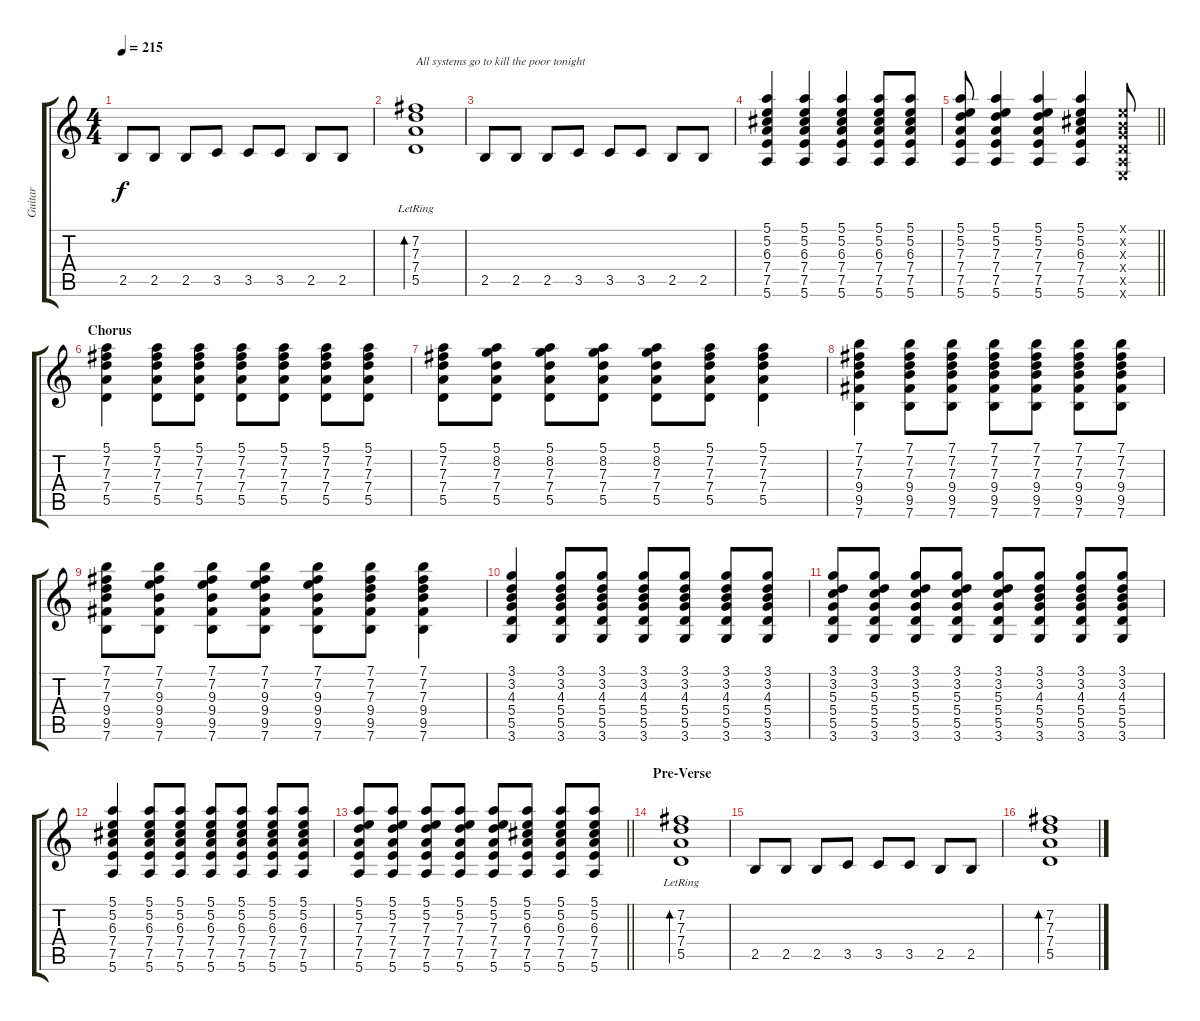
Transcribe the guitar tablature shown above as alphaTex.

\track ("Guitar" "Guitar") {instrument distortionguitar}
\staff {score tabs}
\tuning (E4 B3 G3 D3 A2 E2) {hide}
\ts (4 4)
\tempo 215
\clef g2
\ks c
2.5.8{dy f} 2.5.8 2.5.8 3.5.8 3.5.8 3.5.8 2.5.8 2.5.8 |
(7.2{lr} 7.3{lr} 7.4{lr} 5.5{lr}).1{bd 120 txt "All systems go to kill the poor tonight"} |
2.5.8 2.5.8 2.5.8 3.5.8 3.5.8 3.5.8 2.5.8 2.5.8 |
(5.1 5.2 6.3 7.4 7.5 5.6).4 (5.1 5.2 6.3 7.4 7.5 5.6).4 (5.1 5.2 6.3 7.4 7.5 5.6).4 (5.1 5.2 6.3 7.4 7.5 5.6).8 (5.1 5.2 6.3 7.4 7.5 5.6).8 |
\barLineRight lightlight
(5.1 5.2 7.3 7.4 7.5 5.6).8 (5.1 5.2 7.3 7.4 7.5 5.6).4 (5.1 5.2 7.3 7.4 7.5 5.6).4 (5.1 5.2 6.3 7.4 7.5 5.6).4 (0.1{x} 0.2{x} 0.3{x} 0.4{x} 0.5{x} 0.6{x}).8 |
\section ("" "Chorus")
(5.1 7.2 7.3 7.4 5.5).4 (5.1 7.2 7.3 7.4 5.5).8 (5.1 7.2 7.3 7.4 5.5).8 (5.1 7.2 7.3 7.4 5.5).8 (5.1 7.2 7.3 7.4 5.5).8 (5.1 7.2 7.3 7.4 5.5).8 (5.1 7.2 7.3 7.4 5.5).8 |
(5.1 7.2 7.3 7.4 5.5).8 (5.1 8.2 7.3 7.4 5.5).8 (5.1 8.2 7.3 7.4 5.5).8 (5.1 8.2 7.3 7.4 5.5).8 (5.1 8.2 7.3 7.4 5.5).8 (5.1 7.2 7.3 7.4 5.5).8 (5.1 7.2 7.3 7.4 5.5).4 |
(7.1 7.2 7.3 9.4 9.5 7.6).4 (7.1 7.2 7.3 9.4 9.5 7.6).8 (7.1 7.2 7.3 9.4 9.5 7.6).8 (7.1 7.2 7.3 9.4 9.5 7.6).8 (7.1 7.2 7.3 9.4 9.5 7.6).8 (7.1 7.2 7.3 9.4 9.5 7.6).8 (7.1 7.2 7.3 9.4 9.5 7.6).8 |
(7.1 7.2 7.3 9.4 9.5 7.6).8 (7.1 7.2 9.3 9.4 9.5 7.6).8 (7.1 7.2 9.3 9.4 9.5 7.6).8 (7.1 7.2 9.3 9.4 9.5 7.6).8 (7.1 7.2 9.3 9.4 9.5 7.6).8 (7.1 7.2 7.3 9.4 9.5 7.6).8 (7.1 7.2 7.3 9.4 9.5 7.6).4 |
(3.1 3.2 4.3 5.4 5.5 3.6).4 (3.1 3.2 4.3 5.4 5.5 3.6).8 (3.1 3.2 4.3 5.4 5.5 3.6).8 (3.1 3.2 4.3 5.4 5.5 3.6).8 (3.1 3.2 4.3 5.4 5.5 3.6).8 (3.1 3.2 4.3 5.4 5.5 3.6).8 (3.1 3.2 4.3 5.4 5.5 3.6).8 |
(3.1 3.2 5.3 5.4 5.5 3.6).8 (3.1 3.2 5.3 5.4 5.5 3.6).8 (3.1 3.2 5.3 5.4 5.5 3.6).8 (3.1 3.2 5.3 5.4 5.5 3.6).8 (3.1 3.2 5.3 5.4 5.5 3.6).8 (3.1 3.2 4.3 5.4 5.5 3.6).8 (3.1 3.2 4.3 5.4 5.5 3.6).8 (3.1 3.2 4.3 5.4 5.5 3.6).8 |
(5.1 5.2 6.3 7.4 7.5 5.6).4 (5.1 5.2 6.3 7.4 7.5 5.6).8 (5.1 5.2 6.3 7.4 7.5 5.6).8 (5.1 5.2 6.3 7.4 7.5 5.6).8 (5.1 5.2 6.3 7.4 7.5 5.6).8 (5.1 5.2 6.3 7.4 7.5 5.6).8 (5.1 5.2 6.3 7.4 7.5 5.6).8 |
\barLineRight lightlight
(5.1 5.2 7.3 7.4 7.5 5.6).8 (5.1 5.2 7.3 7.4 7.5 5.6).8 (5.1 5.2 7.3 7.4 7.5 5.6).8 (5.1 5.2 7.3 7.4 7.5 5.6).8 (5.1 5.2 7.3 7.4 7.5 5.6).8 (5.1 5.2 6.3 7.4 7.5 5.6).8 (5.1 5.2 6.3 7.4 7.5 5.6).8 (5.1 5.2 6.3 7.4 7.5 5.6).8 |
\section ("" "Pre-Verse")
(7.2{lr} 7.3{lr} 7.4{lr} 5.5{lr}).1{bd 120} |
2.5.8 2.5.8 2.5.8 3.5.8 3.5.8 3.5.8 2.5.8 2.5.8 |
(7.2 7.3 7.4 5.5).1{bd 120}
